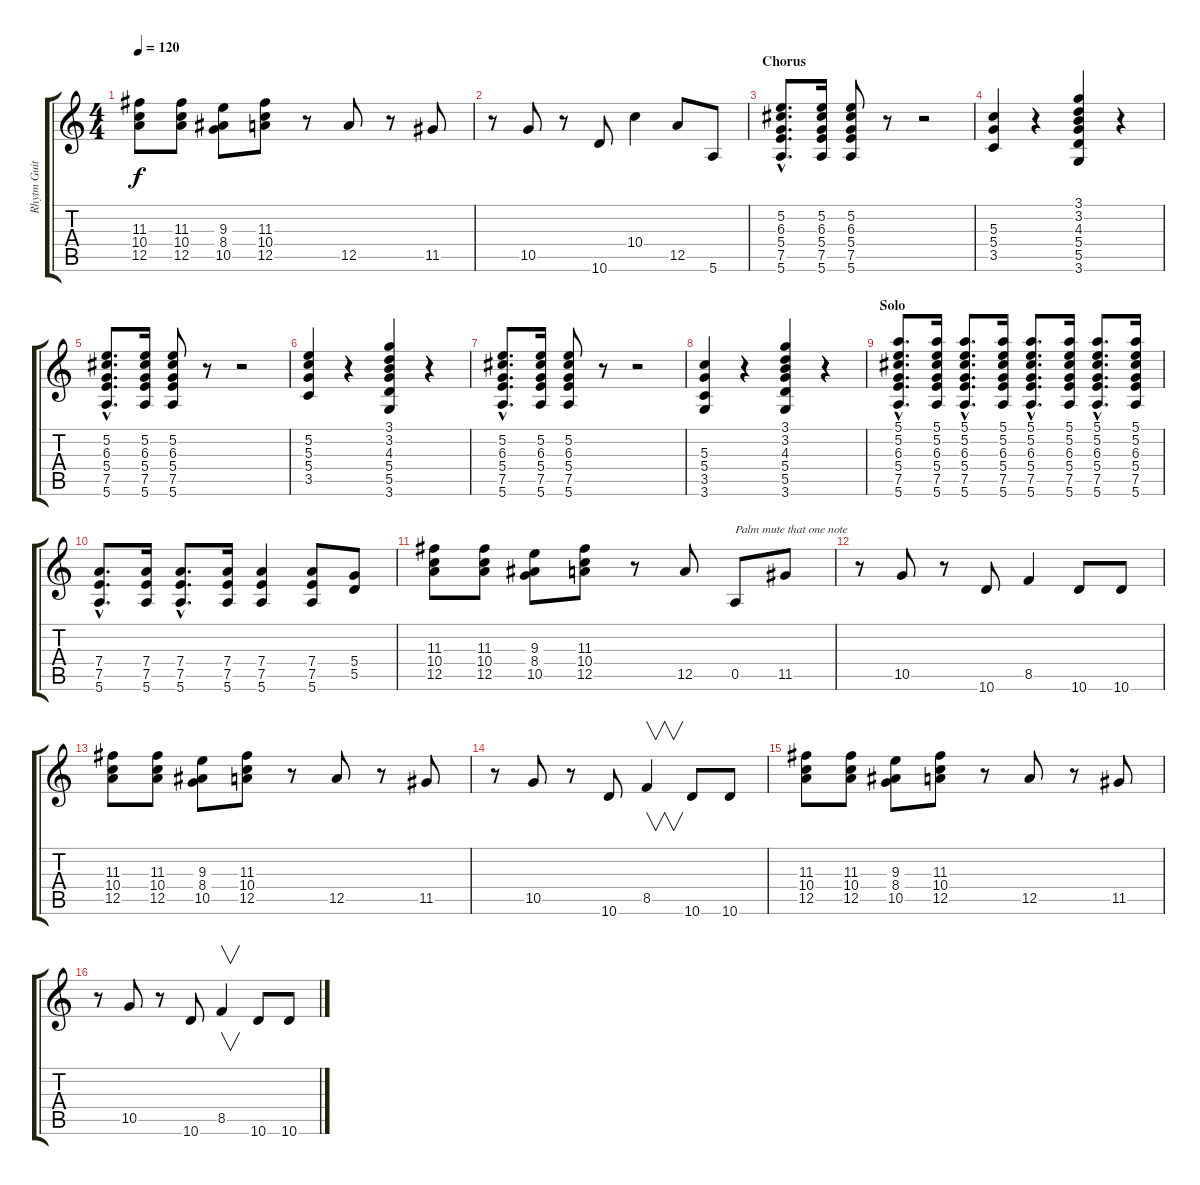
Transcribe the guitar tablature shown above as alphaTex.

\track ("Rhytm Guitar" "Rhytm Guit") {instrument overdrivenguitar}
\staff {score tabs}
\tuning (E4 B3 G3 D3 A2 E2) {hide}
\ts (4 4)
\tempo 120
\clef g2
\ks c
(11.3 10.4 12.5).8{dy f} (11.3 10.4 12.5).8 (9.3 8.4 10.5).8 (11.3 10.4 12.5).8 r.8 12.5.8 r.8 11.5.8 |
r.8 10.5.8 r.8 10.6.8 10.4.4 12.5.8 5.6.8 |
\section ("" "Chorus")
(5.2{hac} 6.3{hac} 5.4{hac} 7.5{hac} 5.6{hac}).8{d} (5.2 6.3 5.4 7.5 5.6).16 (5.2 6.3 5.4 7.5 5.6).8 r.8 r.2 |
(5.3 5.4 3.5).4 r.4 (3.1 3.2 4.3 5.4 5.5 3.6).4 r.4 |
(5.2{hac} 6.3{hac} 5.4{hac} 7.5{hac} 5.6{hac}).8{d} (5.2 6.3 5.4 7.5 5.6).16 (5.2 6.3 5.4 7.5 5.6).8 r.8 r.2 |
(5.2 5.3 5.4 3.5).4 r.4 (3.1 3.2 4.3 5.4 5.5 3.6).4 r.4 |
(5.2{hac} 6.3{hac} 5.4{hac} 7.5{hac} 5.6{hac}).8{d} (5.2 6.3 5.4 7.5 5.6).16 (5.2 6.3 5.4 7.5 5.6).8 r.8 r.2 |
(5.3 5.4 3.5 3.6).4 r.4 (3.1 3.2 4.3 5.4 5.5 3.6).4 r.4 |
\section ("" "Solo")
(5.1{hac} 5.2{hac} 6.3{hac} 5.4{hac} 7.5{hac} 5.6{hac}).8{d} (5.1 5.2 6.3 5.4 7.5 5.6).16 (5.1{hac} 5.2{hac} 6.3{hac} 5.4{hac} 7.5{hac} 5.6{hac}).8{d} (5.1 5.2 6.3 5.4 7.5 5.6).16 (5.1{hac} 5.2{hac} 6.3{hac} 5.4{hac} 7.5{hac} 5.6{hac}).8{d} (5.1 5.2 6.3 5.4 7.5 5.6).16 (5.1{hac} 5.2{hac} 6.3{hac} 5.4{hac} 7.5{hac} 5.6{hac}).8{d} (5.1 5.2 6.3 5.4 7.5 5.6).16 |
(7.4{hac} 7.5{hac} 5.6{hac}).8{d} (7.4 7.5 5.6).16 (7.4{hac} 7.5{hac} 5.6{hac}).8{d} (7.4 7.5 5.6).16 (7.4 7.5 5.6).4 (7.4 7.5 5.6).8 (5.4 5.5).8 |
(11.3 10.4 12.5).8 (11.3 10.4 12.5).8 (9.3 8.4 10.5).8 (11.3 10.4 12.5).8 r.8 12.5.8 0.5.8{txt "Palm mute that one note" instrument overdrivenguitar} 11.5.8 |
r.8 10.5.8 r.8 10.6.8 8.5.4 10.6.8 10.6.8 |
(11.3 10.4 12.5).8 (11.3 10.4 12.5).8 (9.3 8.4 10.5).8 (11.3 10.4 12.5).8 r.8 12.5.8 r.8 11.5.8 |
r.8 10.5.8 r.8 10.6.8 8.5.4{v} 10.6.8 10.6.8 |
(11.3 10.4 12.5).8 (11.3 10.4 12.5).8 (9.3 8.4 10.5).8 (11.3 10.4 12.5).8 r.8 12.5.8 r.8 11.5.8 |
r.8 10.5.8 r.8 10.6.8 8.5.4{v} 10.6.8 10.6.8
